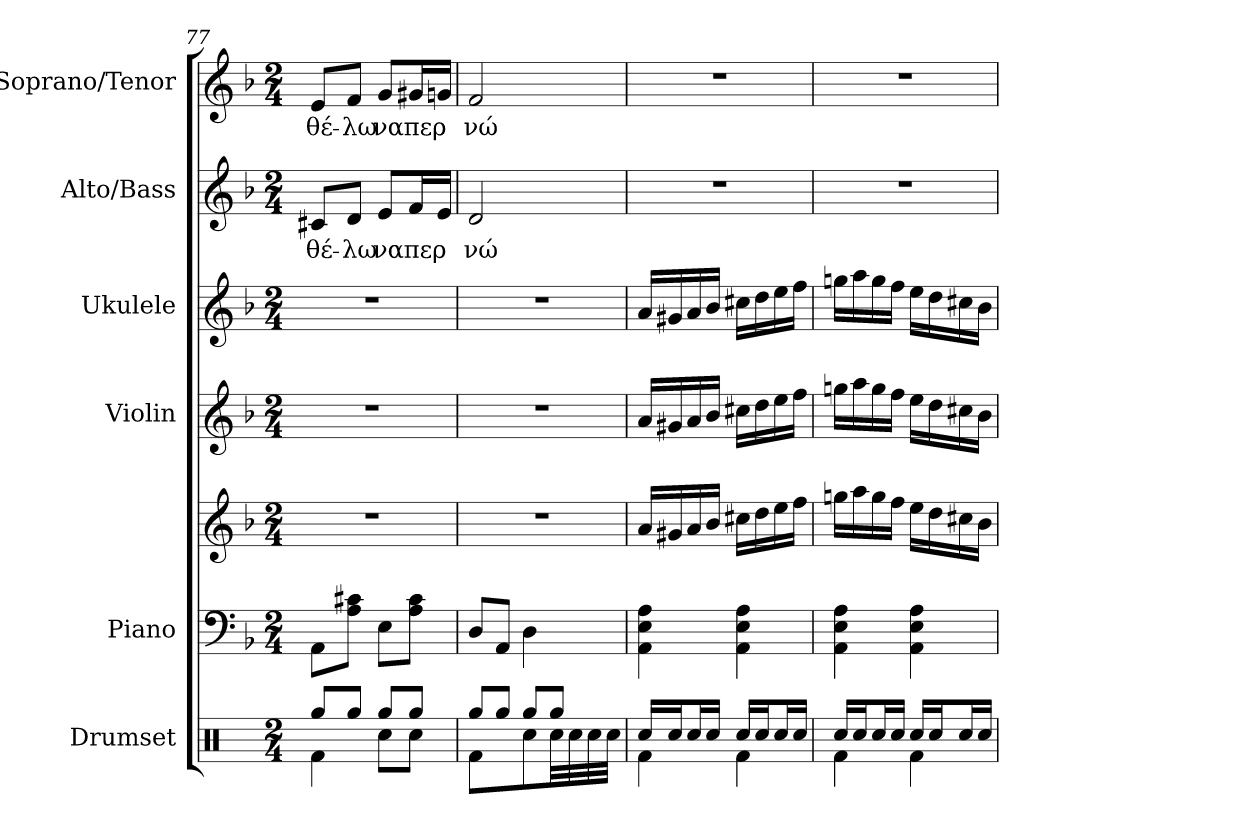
**kern	**kern	**kern	**kern	**kern	**kern	**text	**kern	**text
*part6	*part5	*part5	*part4	*part3	*part2	*part2	*part1	*part1
*staff7	*staff6	*staff5	*staff4	*staff3	*staff2	*staff2	*staff1	*staff1
*I"Drumset	*I"Piano	*	*I"Violin	*I"Ukulele	*I"Alto/Bass	*	*I"Soprano/Tenor	*
*I'D. Set	*I'Pno	*	*I'Vln.	*I'Uk.	*I'A/B	*	*I'S/T	*
*clefX	*clefF4	*clefG2	*clefG2	*clefG2	*clefG2	*	*clefG2	*
*k[]	*k[b-]	*k[b-]	*k[b-]	*k[b-]	*k[b-]	*	*k[b-]	*
*M2/4	*M2/4	*M2/4	*M2/4	*M2/4	*M2/4	*	*M2/4	*
=77	=77	=77	=77	=77	=77	=77	=77	=77
*^	*	*	*	*	*	*	*	*
!	!	!	!	!	!	!	!LO:LY:b	!	!LO:LY:b
8Rgg/L	4Rf\	8AA\L	2r	2r	2r	8c#X/L	θέ-	8e/L	θέ-
!	!	!	!	!	!	!	!LO:LY:b	!	!LO:LY:b
8Rgg/J	.	8A\ 8c#X\J	.	.	.	8d/J	-λω	8f/J	-λω
!	!	!	!	!	!	!	!LO:LY:b	!	!LO:LY:b
8Rgg/L	8Rcc\L	8E\L	.	.	.	8e/L	να	8g/L	να
!	!	!	!	!	!	!	!LO:LY:b	!	!LO:LY:b
8Rgg/J	8Rcc\J	8A\ 8c#\J	.	.	.	16f/L	περ	16g#X/L	περ
.	.	.	.	.	.	16e/JJ	.	16gn/JJ	.
=78	=78	=78	=78	=78	=78	=78	=78	=78	=78
!	!	!	!	!	!	!	!LO:LY:b	!	!LO:LY:b
8Rgg/L	4Rf\	8D/L	2r	2r	2r	2d/	-νώ	2f/	-νώ
8Rgg/J	.	8AA/J	.	.	.	.	.	.	.
8Rgg/L	8Rcc\L	4D\	.	.	.	.	.	.	.
*tremolo	*	*	*	*	*	*	*	*	*
8Rgg/J	32Rcc\	.	.	.	.	.	.	.	.
.	32Rcc\	.	.	.	.	.	.	.	.
.	32Rcc\	.	.	.	.	.	.	.	.
.	32Rcc\JJJ	.	.	.	.	.	.	.	.
*Xtremolo	*	*	*	*	*	*	*	*	*
=79	=79	=79	=79	=79	=79	=79	=79	=79	=79
16Rcc/LL	4Rf\	4AA\ 4E\ 4A\	16a/LL	16a/LL	16a/LL	2r	.	2r	.
16Rcc/J	.	.	16g#X/	16g#X/	16g#X/	.	.	.	.
16Rcc/L	.	.	16a/	16a/	16a/	.	.	.	.
16Rcc/JJ	.	.	16b-/JJ	16b-/JJ	16b-/JJ	.	.	.	.
16Rcc/LL	4Rf\	4AA\ 4E\ 4A\	16cc#X\LL	16cc#X\LL	16cc#X\LL	.	.	.	.
16Rcc/J	.	.	16dd\	16dd\	16dd\	.	.	.	.
16Rcc/L	.	.	16ee\	16ee\	16ee\	.	.	.	.
16Rcc/JJ	.	.	16ff\JJ	16ff\JJ	16ff\JJ	.	.	.	.
!!LO:PB:g=z
=80	=80	=80	=80	=80	=80	=80	=80	=80	=80
16Rcc/LL	4Rf\	4AA\ 4E\ 4A\	16ggn\LL	16ggn\LL	16ggn\LL	2r	.	2r	.
16Rcc/J	.	.	16aa\	16aa\	16aa\	.	.	.	.
16Rcc/L	.	.	16gg\	16gg\	16gg\	.	.	.	.
16Rcc/JJ	.	.	16ff\JJ	16ff\JJ	16ff\JJ	.	.	.	.
16Rcc/LL	4Rf\	4AA\ 4E\ 4A\	16ee\LL	16ee\LL	16ee\LL	.	.	.	.
16Rcc/J	.	.	16dd\	16dd\	16dd\	.	.	.	.
16Rcc/L	.	.	16cc#X\	16cc#X\	16cc#X\	.	.	.	.
16Rcc/JJ	.	.	16b-\JJ	16b-\JJ	16b-\JJ	.	.	.	.
*v	*v	*	*	*	*	*	*	*	*
=	=	=	=	=	=	=	=	=
*-	*-	*-	*-	*-	*-	*-	*-	*-
